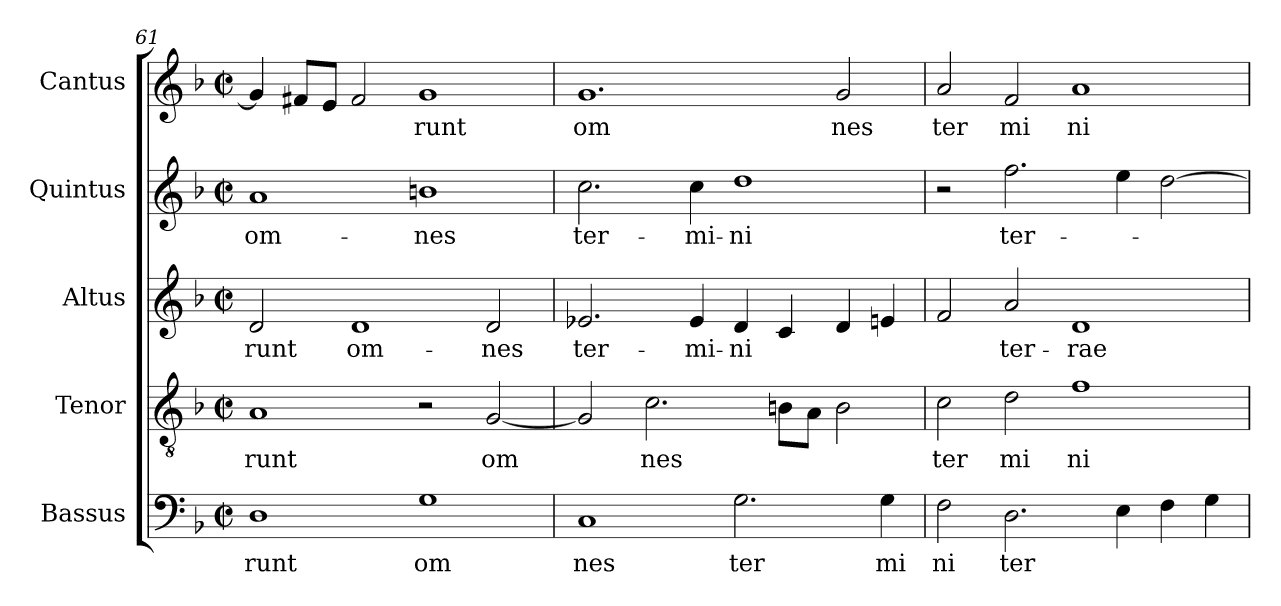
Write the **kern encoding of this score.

**kern	**text	**kern	**text	**kern	**text	**kern	**text	**kern	**text
*part5	*part5	*part4	*part4	*part3	*part3	*part2	*part2	*part1	*part1
*staff5	*staff5	*staff4	*staff4	*staff3	*staff3	*staff2	*staff2	*staff1	*staff1
*I"Bassus	*	*I"Tenor	*	*I"Altus	*	*I"Quintus	*	*I"Cantus	*
*clefF4	*	*clefGv2	*	*clefG2	*	*clefG2	*	*clefG2	*
*k[b-]	*	*k[b-]	*	*k[b-]	*	*k[b-]	*	*k[b-]	*
*F:	*	*F:	*	*F:	*	*F:	*	*F:	*
*M2/2	*	*M2/2	*	*M2/2	*	*M2/2	*	*M2/2	*
*met(c|)	*	*met(c|)	*	*met(c|)	*	*met(c|)	*	*met(c|)	*
=61	=61	=61	=61	=61	=61	=61	=61	=61	=61
!	!LO:LY:b:cj	!	!LO:LY:b:cj	!	!LO:LY:b:cj	!	!LO:LY:b:cj	!	!
1D	runt	1A	runt	2d/	-runt	1a	om-	4g/]	.
.	.	.	.	.	.	.	.	8f#/L	.
.	.	.	.	.	.	.	.	8e/J	.
!	!	!	!	!	!LO:LY:b:cj	!	!	!	!
.	.	.	.	1d	om-	.	.	2f#/	.
!	!LO:LY:b:cj	!	!	!	!	!	!LO:LY:b:cj	!	!LO:LY:b:cj
1G	om	2r	.	.	.	1bn	-nes	1g	runt
!	!	!	!LO:LY:b	!	!LO:LY:b:cj	!	!	!	!
.	.	[<2G/	om	2d/	-nes	.	.	.	.
=62	=62	=62	=62	=62	=62	=62	=62	=62	=62
!	!LO:LY:b:cj	!	!	!	!LO:LY:b:cj	!	!LO:LY:b:cj	!	!LO:LY:b:cj
1C	nes	2G/]	.	2.e-X/	ter-	2.cc\	ter-	1.g	om
!	!	!	!LO:LY:b	!	!	!	!	!	!
.	.	2.c\	nes	.	.	.	.	.	.
!	!	!	!	!	!LO:LY:b:cj	!	!LO:LY:b:cj	!	!
.	.	.	.	4e-/	-mi-	4cc\	-mi-	.	.
!	!LO:LY:b:cj	!	!	!	!LO:LY:b:cj	!	!LO:LY:b:cj	!	!
2.G\	ter	.	.	4d/	-ni	1dd	-ni	.	.
.	.	8B\L	.	4c/	.	.	.	.	.
.	.	8A\J	.	.	.	.	.	.	.
!	!	!	!	!	!	!	!	!	!LO:LY:b:cj
.	.	2B\	.	4d/	.	.	.	2g/	nes
!	!LO:LY:b:cj	!	!	!	!	!	!	!	!
4G\	mi	.	.	4en/	.	.	.	.	.
=63	=63	=63	=63	=63	=63	=63	=63	=63	=63
!	!LO:LY:b:cj	!	!LO:LY:b:cj	!	!	!	!	!	!LO:LY:b:cj
2F\	ni	2c\	ter	2f/	.	2r	.	2a/	ter
!	!LO:LY:b	!	!LO:LY:b:cj	!	!LO:LY:b:cj	!	!LO:LY:b	!	!LO:LY:b:cj
2.D\	ter	2d\	mi	2a/	ter-	2.ff\	ter-	2f/	mi
!	!	!	!LO:LY:b:cj	!	!LO:LY:b:cj	!	!	!	!LO:LY:b:cj
.	.	1f	ni	1d	-rae	.	.	1a	ni
4E\	.	.	.	.	.	4ee\	.	.	.
4F\	.	.	.	.	.	[>2dd\	.	.	.
4G\	.	.	.	.	.	.	.	.	.
=	=	=	=	=	=	=	=	=	=
*-	*-	*-	*-	*-	*-	*-	*-	*-	*-
